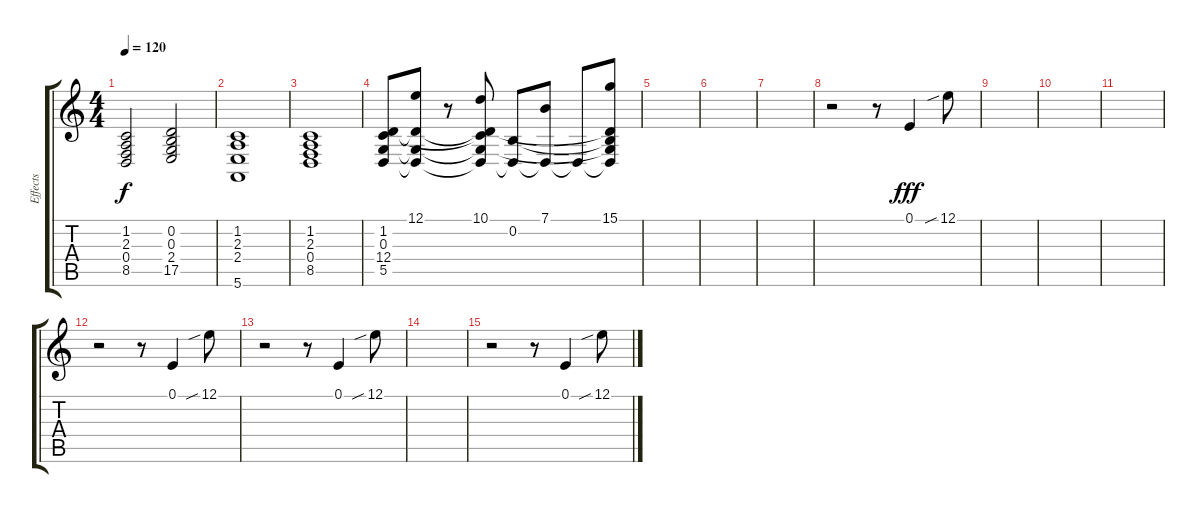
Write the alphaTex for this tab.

\track ("Effects" "Effects") {instrument orchestrahit}
\staff {score tabs}
\tuning (E4 B3 G3 D3 A2 E2) {hide}
\ts (4 4)
\tempo 120
\clef g2
\ks c
(1.2 2.3 0.4 8.5).2{dy f} (0.2 0.3 2.4 17.5).2 |
(1.2 2.3 2.4 5.6).1 |
(1.2 2.3 0.4 8.5).1 |
(1.2 0.3 12.4 5.5).8 (12.1 0.3{t} 12.4{t} 5.5{t}).8 r.8 (10.1 1.2{t} 0.3{t} 12.4{t} 5.5{t}).8 (0.2 5.5{t}).8 (7.1 5.5{t}).8 5.5{t}.8 (15.1 0.2{t} 0.3{t} 12.4{t} 5.5{t}).8 |
|
|
|
r.2 r.8 0.1.4{dy fff volume 16 balance 4 instrument orchestrahit} 12.1{sib}.8 |
|
|
|
r.2 r.8 0.1.4 12.1{sib}.8 |
r.2 r.8 0.1.4 12.1{sib}.8 |
|
r.2 r.8 0.1.4 12.1{sib}.8
